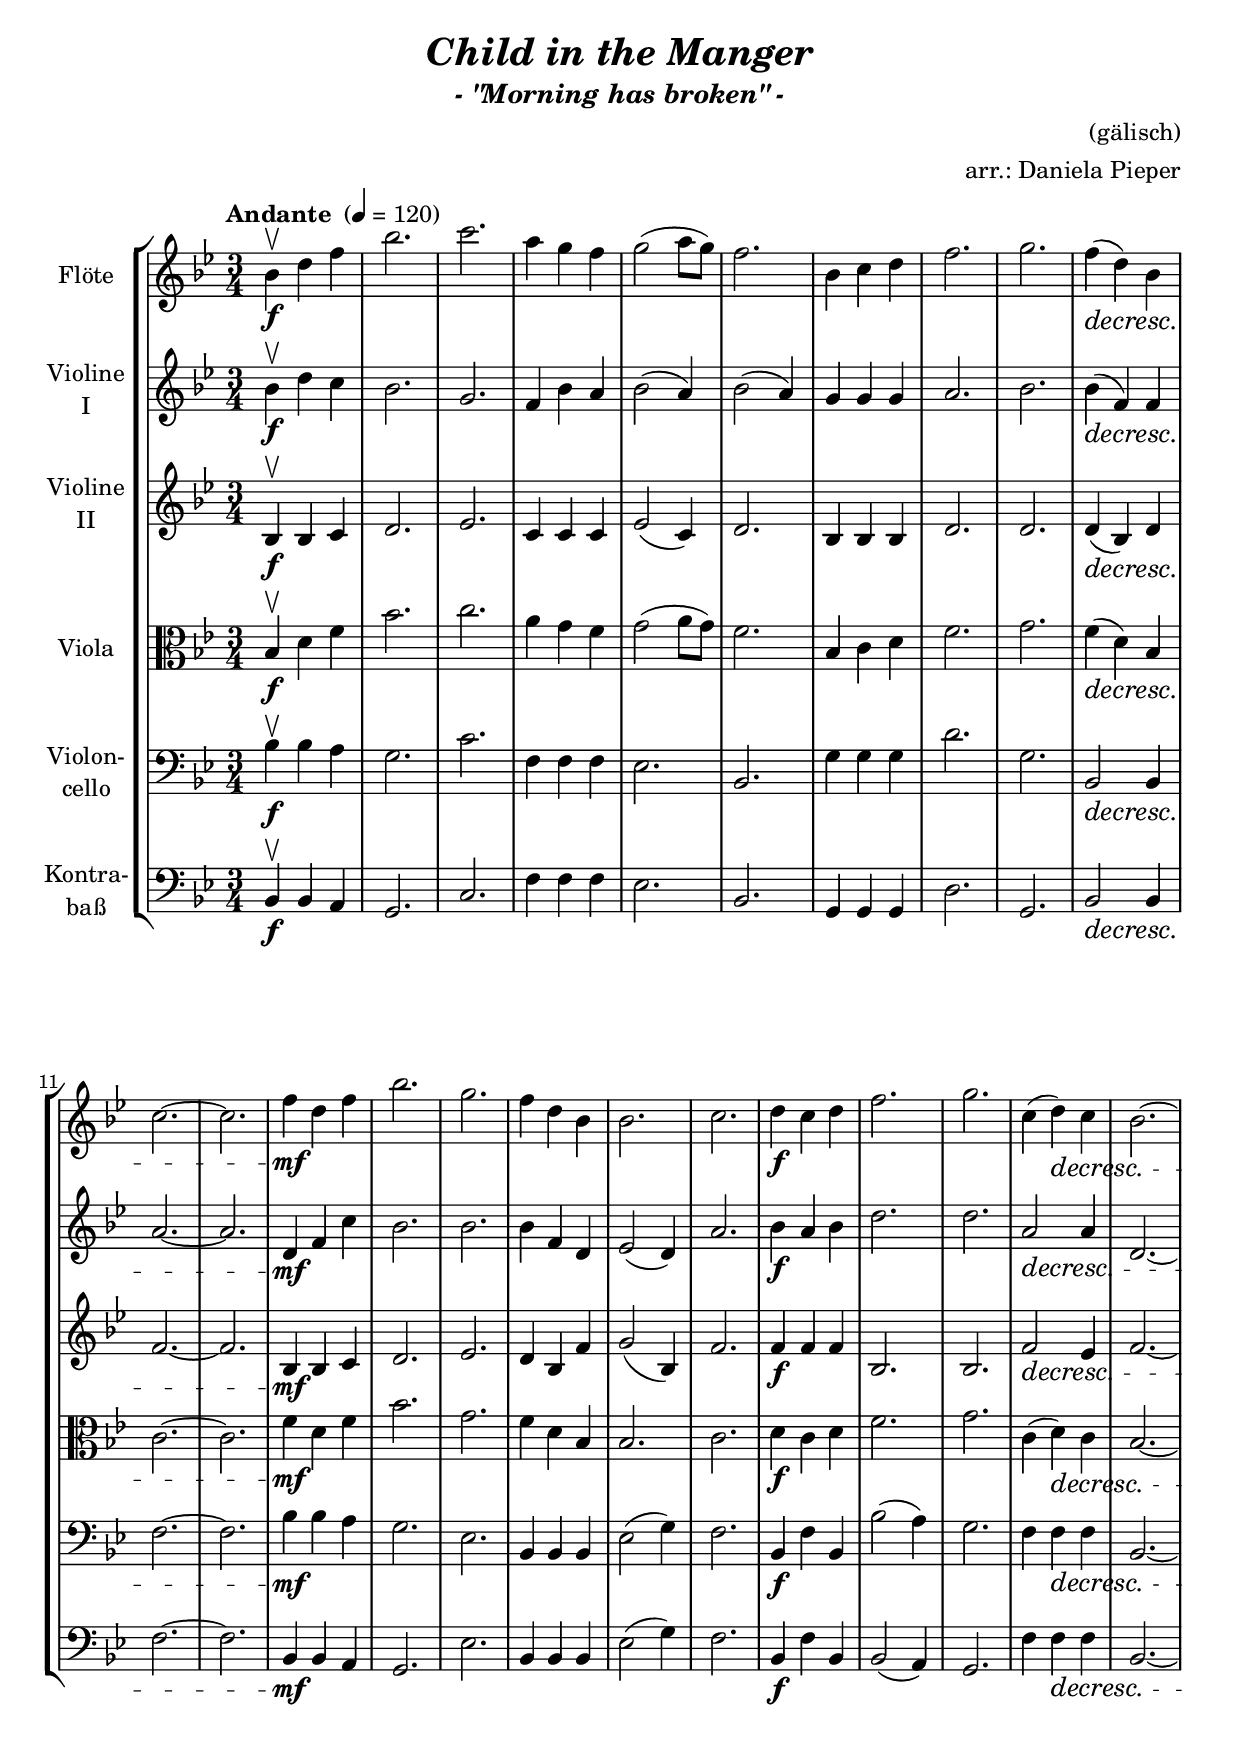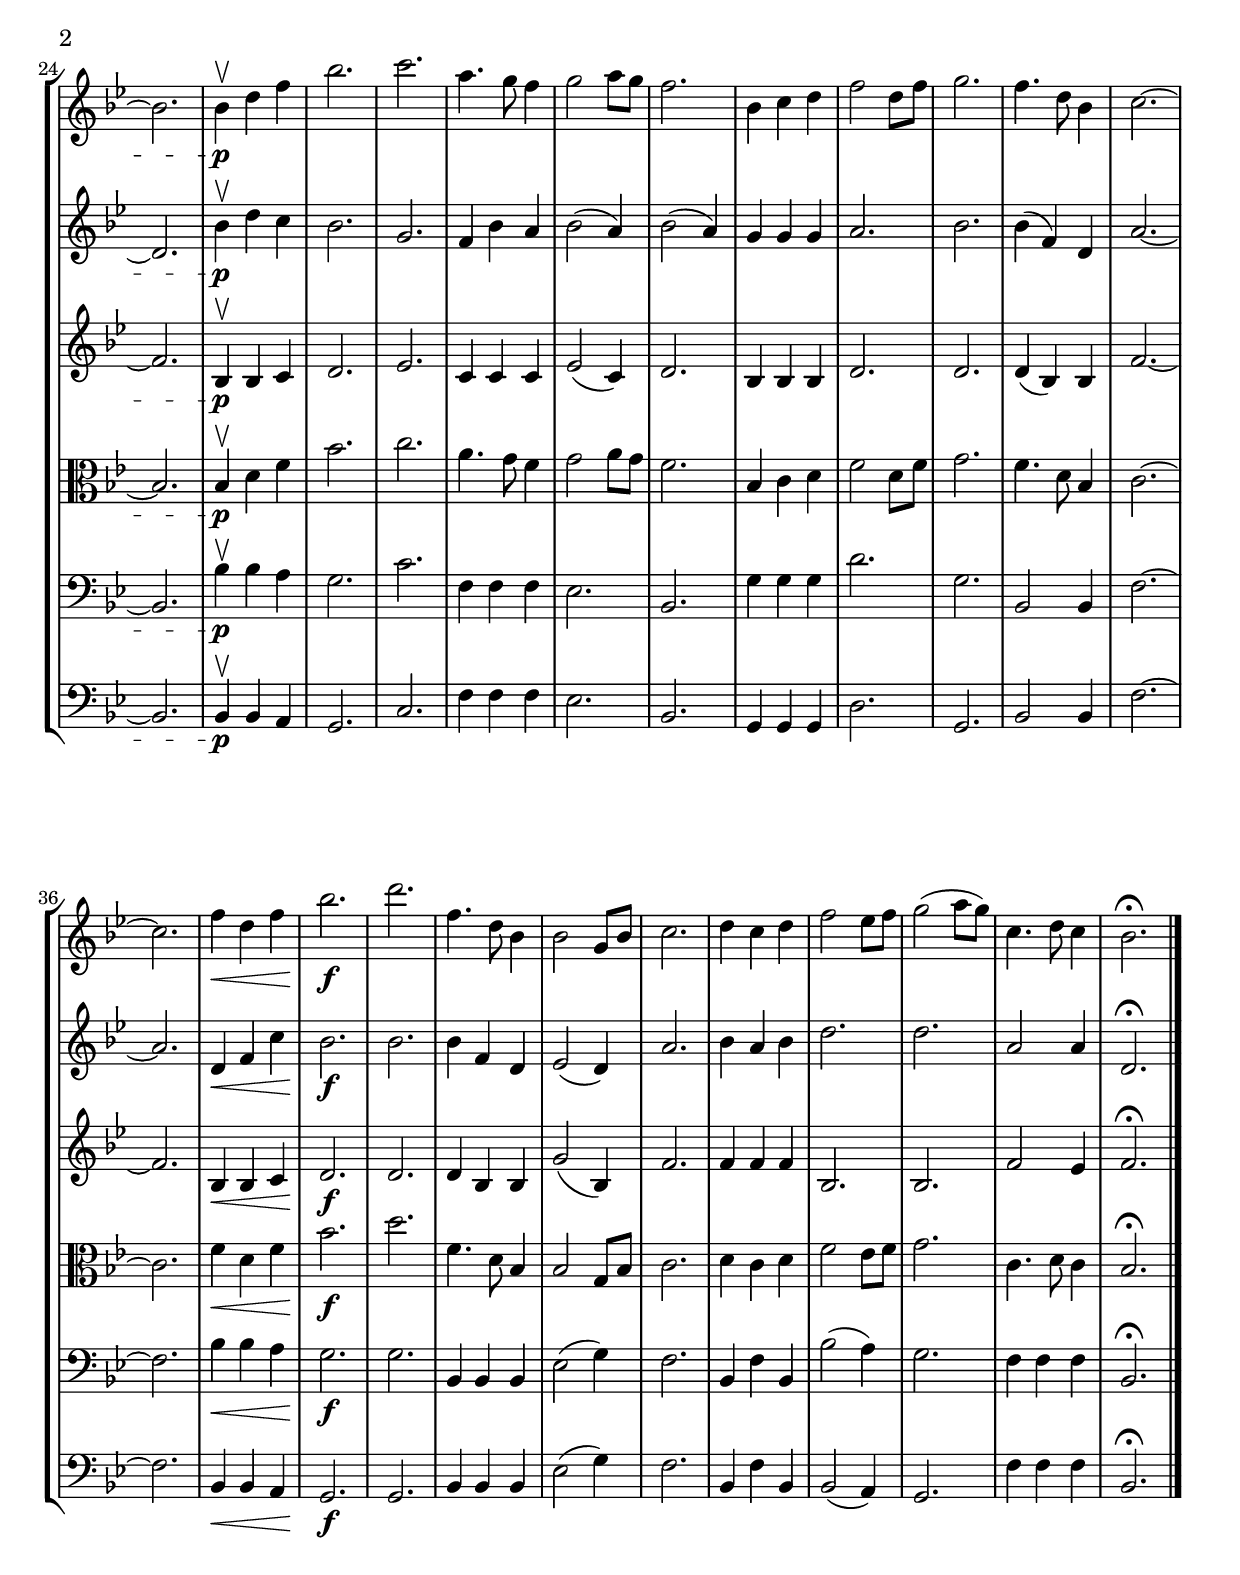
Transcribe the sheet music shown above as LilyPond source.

\version "2.14.2"
\include "deutsch.ly"

#(set-global-staff-size 20.75)

\header {
  title     = \markup \bold \italic "Child in the Manger"
  subtitle  = \markup \italic "- \"Morning has broken\" -"
  composer  = "(gälisch)"
  arranger  = "arr.: Daniela Pieper"
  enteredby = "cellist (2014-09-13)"
}

voiceconsts = {
  \key g \major
  \time 3/4
  \tempo "Andante " 4=120
  %\numericTimeSignature
  \compressFullBarRests
}

mihi = "clarinet"
mist = "string ensemble 1"
milo = "drawbar organ"

va = \relative c'' {
   \voiceconsts

   g4\f\upbow h d
   g2.
   a
   fis4 e d
   e2( fis8 e)
   d2.
   g,4 a h
   d2.
   e

   d4(\decresc h) g
   a2.~
   a
   d4\mf h d
   g2.
   e
   d4 h g
   g2.
   a

   h4\f a h
   d2.
   e
   a,4( h)\decresc a
   g2.~
   g
   g4\upbow\p
   h d
   g2.
   a

   fis4. e8 d4
   e2 fis8 e
   d2.
   g,4 a h
   d2 h8 d
   e2.
   d4. h8 g4
   a2.~
   a

   d4\< h d
   g2.\!\f
   h
   d,4. h8 g4
   g2 e8 g
   a2.

   h4 a h
   d2 c8 d
   e2( fis8 e)
   a,4. h8 a4
   g2.\fermata \bar "|."
}

vb = \relative c'' {
   \voiceconsts

   g4\upbow\f h a
   g2.
   e
   d4 g fis
   g2( fis4)
   g2( fis4)
   e e e
   fis2.
   g

   g4(\decresc d) d
   fis2.~
   fis
   h,4\mf d a'
   g2.
   g
   g4 d h
   c2( h4)
   fis'2.

   g4\f fis g
   h2.
   h
   fis2\decresc fis4
   h,2.~
   h
   g'4\upbow\p h a
   g2.
   e
   d4 g fis

   g2( fis4)
   g2( fis4)
   e e e
   fis2.
   g
   g4( d) h
   fis'2.~
   fis
   h,4\< d a'

   g2.\!\f
   g
   g4 d h
   c2( h4)
   fis'2.
   g4 fis g
   h2.
   h
   fis2 fis4
   h,2.\fermata \bar "|."
}

vc = \relative c' {
   \voiceconsts

   g4\upbow\f g a
   h2.
   c
   a4 a a
   c2( a4)
   h2.
   g4 g g
   h2.
   h

   h4(\decresc g) h
   d2.~
   d
   g,4\mf g a
   h2.
   c
   h4 g d'
   e2( g,4)
   d'2.

   d4\f d d
   g,2.
   g
   d'2\decresc c4
   d2.~
   d
   g,4\upbow\p g a
   h2.
   c
   a4 a a

   c2( a4)
   h2.
   g4 g g
   h2.
   h
   h4( g) g
   d'2.~
   d
   g,4\< g a
   h2.\!\f

   h
   h4 g g
   e'2( g,4)
   d'2.
   d4 d d
   g,2.
   g
   d'2 c4
   d2.\fermata \bar "|."
}

vd = \relative c' {
   \voiceconsts
   \clef "alto"

   g4\upbow\f h d
   g2.
   a
   fis4 e d
   e2( fis8 e)
   d2.
   g,4 a h
   d2.
   e

   d4(\decresc h) g
   a2.~
   a
   d4\mf h d
   g2.
   e
   d4 h g
   g2.
   a

   h4\f a h
   d2.
   e
   a,4(h)\decresc a
   g2.~
   g
   g4\upbow\p
   h d
   g2.
   a

   fis4. e8 d4
   e2 fis8 e
   d2.
   g,4 a h
   d2 h8 d
   e2.
   d4. h8 g4
   a2.~
   a

   d4\< h d
   g2.\!\f
   h
   d,4. h8 g4
   g2 e8 g
   a2.

   h4 a h
   d2 c8 d
   e2.
   a,4. h8 a4
   g2.\fermata \bar "|."	
}

ve = \relative c' {
   \voiceconsts
   \clef "bass"

   g4\upbow\f g fis
   e2.
   a
   d,4 d d
   c2.
   g
   e'4 e e
   h'2.
   e,

   g,2\decresc g4
   d'2.~
   d
   g4\mf g fis
   e2.
   c
   g4 g g
   c2( e4)
   d2.

   g,4\f d' g,
   g'2( fis4)
   e2.
   d4 d\decresc d
   g,2.~
   g
   g'4\upbow\p g fis
   e2.
   a

   d,4 d d
   c2.
   g
   e'4 e e
   h'2.
   e,
   g,2 g4
   d'2.~
   d
   g4\< g fis

   e2.\!\f
   e
   g,4 g g
   c2( e4)
   d2.

   g,4 d' g,
   g'2( fis4)
   e2.
   d4 d d
   g,2.\fermata \bar "|."
}

vf = \relative c {
   \voiceconsts
   \clef "bass"

   g4\upbow\f g fis
   e2.
   a
   d4 d d
   c2.
   g
   e4 e e
   h'2.
   e,

   g2\decresc g4
   d'2.~
   d
   g,4\mf g fis
   e2.
   c'
   g4 g g
   c2( e4)
   d2.

   g,4\f d' g,
   g2( fis4)
   e2.
   d'4 d\decresc d
   g,2.~
   g
   g4\upbow\p g fis
   e2.
   a

   d4 d d
   c2.
   g
   e4 e e
   h'2.
   e,
   g2 g4
   d'2.~
   d
   g,4\< g fis

   e2.\!\f
   e
   g4 g g
   c2( e4)
   d2.

   g,4 d' g,
   g2( fis4)
   e2.
   d'4 d d
   g,2.\fermata \bar "|."
}


music = \new StaffGroup <<
      \new Staff {
        \set Staff.midiInstrument = \mihi
        \set Staff.instrumentName = \markup \center-column { "Flöte" }
        \transpose g b { \va }
      }

      \new Staff {
        \set Staff.midiInstrument = \mist
        \set Staff.instrumentName = \markup \center-column { "Violine" "I" }
        \transpose g b { \vb }
      }

      \new Staff {
        \set Staff.midiInstrument = \mist
        \set Staff.instrumentName = \markup \center-column { "Violine" "II" }
        \transpose g b { \vc }
      }

      \new Staff {
        \set Staff.midiInstrument = \mist
        \set Staff.instrumentName = \markup \center-column { "Viola" }
        \transpose g b { \vd }
      }

      \new Staff {
        \set Staff.midiInstrument = \milo
        \set Staff.instrumentName = \markup \center-column { "Violon-" "cello" }
        \transpose g b { \ve }
      }

      \new Staff {
        \set Staff.midiInstrument = \milo
        \set Staff.instrumentName = \markup \center-column { "Kontra-" "baß" }
        \transpose g b { \vf }
      }
>>

\book {
  \score {
   \music
    \layout {}
  }

  \score {
    \unfoldRepeats \music

    \midi {
      \context {
        \Score
      }
    }
  }
}
